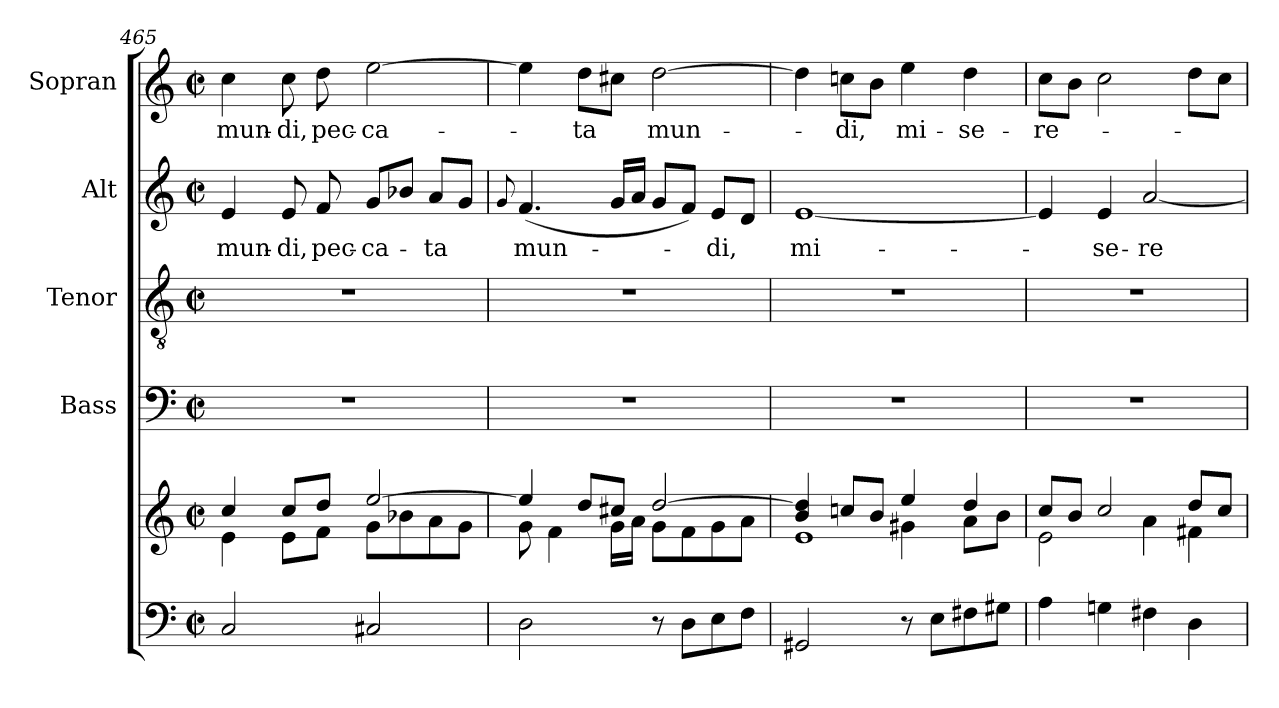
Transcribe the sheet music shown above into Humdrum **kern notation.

**kern	**kern	**kern	**kern	**kern	**text	**kern	**text
*part5	*part5	*part4	*part3	*part2	*part2	*part1	*part1
*staff6	*staff5	*staff4	*staff3	*staff2	*staff2	*staff1	*staff1
*	*	*I"Bass	*I"Tenor	*I"Alt	*	*I"Sopran	*
*	*	*I'B.	*I'T.	*I'A.	*	*I'S.	*
!!LO:PB:g=z
*clefF4	*clefG2	*clefF4	*clefGv2	*clefG2	*	*clefG2	*
*k[]	*k[]	*k[]	*k[]	*k[]	*	*k[]	*
*C:	*C:	*C:	*C:	*C:	*	*C:	*
*M2/2	*M2/2	*M2/2	*M2/2	*M2/2	*	*M2/2	*
*met(c|)	*met(c|)	*met(c|)	*met(c|)	*met(c|)	*	*met(c|)	*
=465	=465	=465	=465	=465	=465	=465	=465
*	*^	*	*	*	*	*	*
!	!	!	!	!	!	!LO:LY:b	!	!LO:LY:b
2C/	4cc/	4e\	1r	1r	4e/	mun-	4cc\	mun-
!	!	!	!	!	!	!LO:LY:b	!	!LO:LY:b
.	8cc/L	8e\L	.	.	8e/	-di,	8cc\	-di,
!	!	!	!	!	!	!LO:LY:b	!	!LO:LY:b
.	8dd/J	8f\J	.	.	8f/	pec-	8dd\	pec-
!	!	!	!	!	!	!LO:LY:b	!	!LO:LY:b
2C#X/	[>2ee/	8g\L	.	.	8g/L	-ca-	[2ee\	-ca-
.	.	8b-X\	.	.	8b-X/J	.	.	.
!	!	!	!	!	!	!LO:LY:b	!	!
.	.	8a\	.	.	8a/L	-ta	.	.
.	.	8g\J	.	.	8g/J	.	.	.
=466	=466	=466	=466	=466	=466	=466	=466	=466
.	.	.	.	.	8qqg/	.	.	.
!	!	!	!	!	!	!LO:LY:b	!	!
2D\	4ee/]	8g\	1r	1r	(<4.f/	mun-	4ee\]	.
.	.	4f\	.	.	.	.	.	.
!	!	!	!	!	!	!	!	!LO:LY:b
.	8dd/L	.	.	.	.	.	8dd\L	-ta
.	8cc#X/J	16g\LL	.	.	16g/LL	.	8cc#X\J	.
.	.	16a\JJ	.	.	16a/JJ	.	.	.
!	!	!	!	!	!	!	!	!LO:LY:b
8r	[>2dd/	8g\L	.	.	8g/L	.	[2dd\	mun-
8D\L	.	8f\	.	.	8f/J)	.	.	.
!	!	!	!	!	!	!LO:LY:b	!	!
8E\	.	8g\	.	.	8e/L	-di,	.	.
8F\J	.	8a\J	.	.	8d/J	.	.	.
=467	=467	=467	=467	=467	=467	=467	=467	=467
*	*	*^	*	*	*	*	*	*
!	!	!	!	!	!	!	!LO:LY:b	!	!
2GG#X/	4b/ 4dd/]	1e	2ryy	1r	1r	[1e	mi-	4dd\]	.
!	!	!	!	!	!	!	!	!	!LO:LY:b
.	8ccn/L	.	.	.	.	.	.	8ccn\L	-di,
.	8b/J	.	.	.	.	.	.	8b\J	.
!	!	!	!	!	!	!	!	!	!LO:LY:b
8r	4ee/	.	4g#X\	.	.	.	.	4ee\	mi-
8E\L	.	.	.	.	.	.	.	.	.
!	!	!	!	!	!	!	!	!	!LO:LY:b
8F#X\	4dd/	.	8a\L	.	.	.	.	4dd\	-se-
8G#X\J	.	.	8b\J	.	.	.	.	.	.
=468	=468	=468	=468	=468	=468	=468	=468	=468	=468
!	!	!	!	!	!	!	!	!	!LO:LY:b
*	*	*v	*v	*	*	*	*	*	*
4A\	8cc/L	2e\	1r	1r	4e/]	.	8cc\L	-re-
.	8b/J	.	.	.	.	.	8b\J	.
!	!	!	!	!	!	!LO:LY:b	!	!
4Gn\	2cc/	.	.	.	4e/	-se-	2cc\	.
!	!	!	!	!	!	!LO:LY:b	!	!
4F#X\	.	4a\	.	.	[2a/	-re-	.	.
4D\	8dd/L	4f#X\	.	.	.	.	8dd\L	.
.	8cc/J	.	.	.	.	.	8cc\J	.
*	*v	*v	*	*	*	*	*	*
=	=	=	=	=	=	=	=
*-	*-	*-	*-	*-	*-	*-	*-
